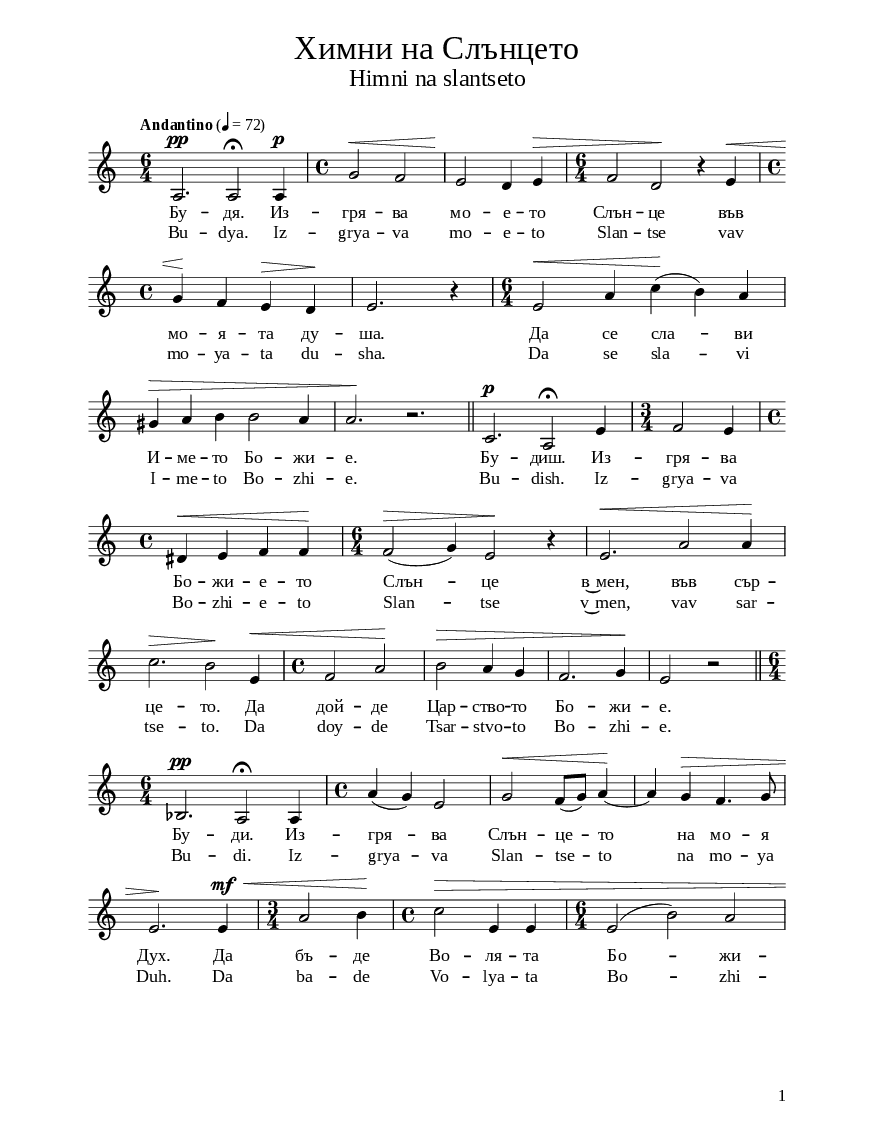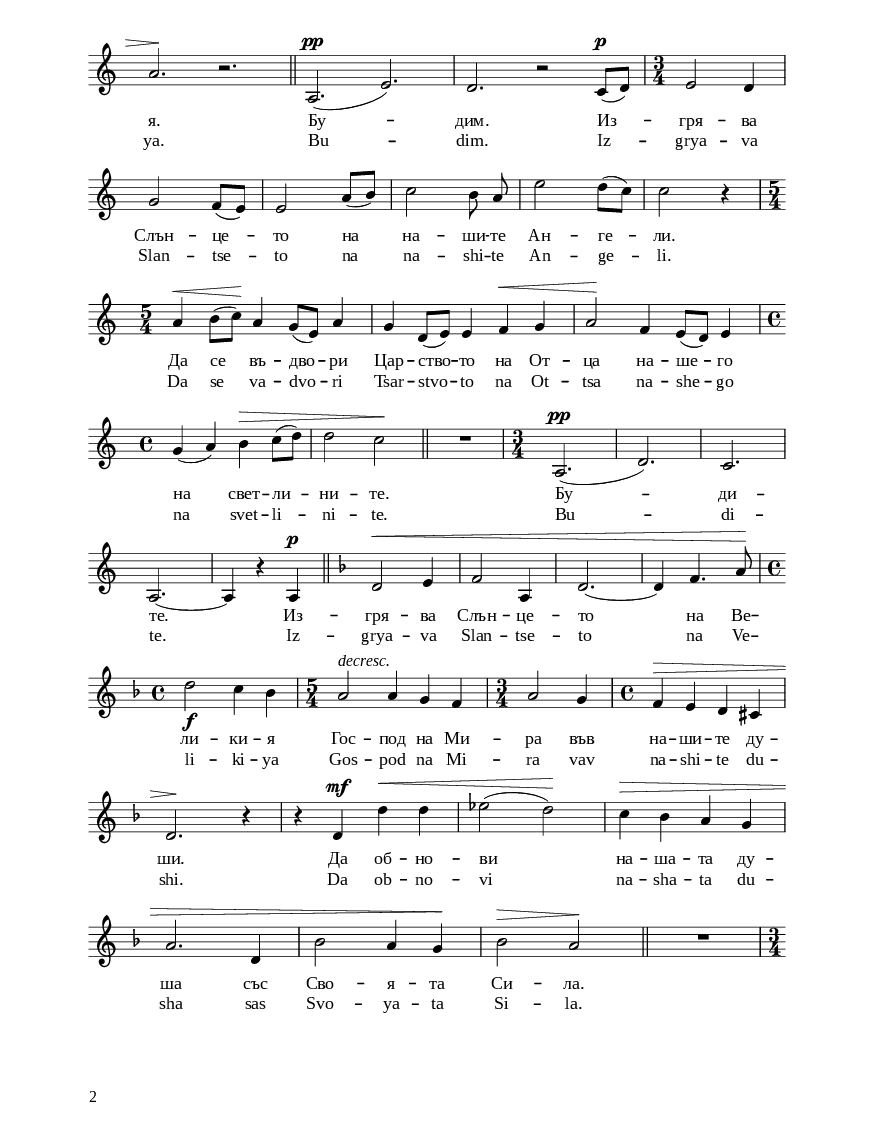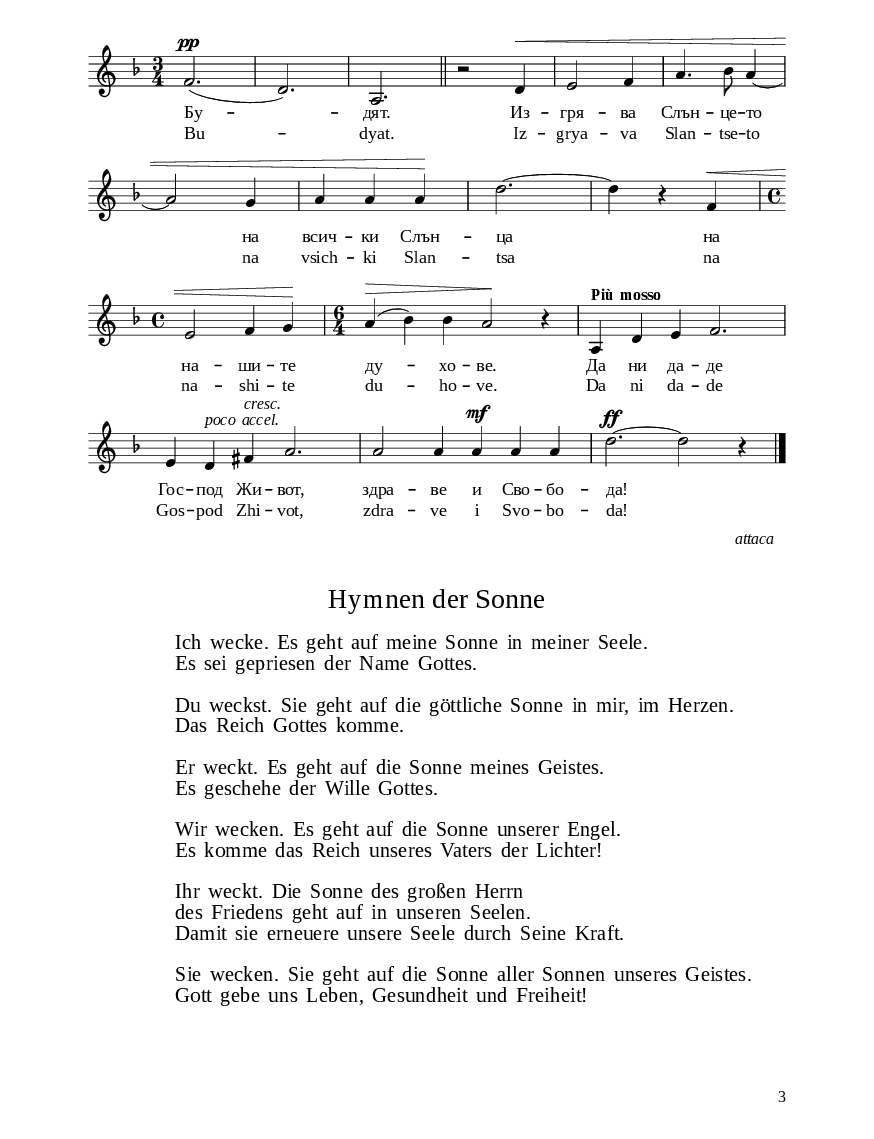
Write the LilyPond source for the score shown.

\version "2.24.0"

% include paper part and global functions
\include "include/globals.ily"

\bookpart {
  \include "include/bookpart-paper.ily"
  \score {
    \include "include/score-layout.ily"

    \new Voice \relative c' {
     \clef treble
      \key c \major
      \time 6/4
      \tempoFunc "Andantino" 4 "72"
      \autoBeamOff
    a2.^\pp  a2 ^\fermata  a4^\p | % 2
  \time 4/4  | % 2
   g'2^\<  f2 | % 3
   e2 \!  d4  e4^\> | % 4
  \time 6/4  | % 4
   f2  d2 \! r4  
   \override Hairpin.to-barline = ##f
   \override Hairpin.after-line-breaking = ##t 
   e4^\< \break | % 5
   
  \time 4/4  | % 5
   g4 \! f4  e4^\>  d4  \! | % 6
   e2. r4 | % 7
  \time 6/4  | % 7
   e2^\<  a4  c4 ( \!  b4 )
   a4 \break | % 8
   gis4^\>  a4  b4  b2  a4
  | % 9
   a2. \! r2. \bar "||"
   c,2.^\p  a2 ^\fermata  e'4 | % 11
  \time 3/4  | % 11
   f2  e4 \break | % 12
    \time 4/4  | % 12
   dis4^\<  e4  f4  f4 \! | % 13
  \time 6/4  | % 13
   f2 (^\>  g4 )  e2 \! r4 | % 14
   e2.^\<  a2  a4 \! \break | % 15
   c2.^\>  b2 \! e,4^\< | % 16
  \time 4/4  | % 16
   f2  a2  \! | % 17
   b2^\>  a4  g4 | % 18
   f2.  g4  \! | % 19
   e2 r2 \bar "||"
  \break | 
  \time 6/4  | 
   bes2.^\pp  a2 ^\fermata  a4 | % 21
  \time 4/4  | % 21
   a'4 (  g4 )  e2 | % 22
   g2^\<  f8 ( [  g8 ) ]  a4 ~ \! | % 23
   a4  g4^\>  f4.  g8 \break | % 24
   e2.  \! e4 \mf ^\< | % 25
  \time 3/4  | % 25
   a2  b4 \! | % 26
  \time 4/4  | % 26
   c2^\>  e,4  e4 | % 27
  \time 6/4  | % 27
   e2 (  b'2 )  a2 \break | % 28
   a2. \! r2. \bar "||"
   a,2. (^\pp  e'2. ) |
   d2. r2  c8 ( [^\p  d8 ) ] | % 31
  \time 3/4  | % 31
   e2  d4  | % 32
     \break g2  f8 ( [  e8 ) ] | % 33
   e2  a8 ( [  b8 ) ] | % 34
   c2  b8  a8 | % 35
   e'2  d8 ( [  c8 ) ] | % 36
   c2 r4 \break | % 37
  \time 5/4  | % 37
   a4^\<  b8 ( [  c8 ) ] \!  a4
   g8 ( [  e8 ) ]  a4 | % 38
   g4  d8 ( [  e8 ) ]  e4  f4
  ^\<  g4 | % 39
   a2  \! f4  e8 ( [  d8 ) ] 
  e4 \break | 
  \time 4/4  |
   g4 (  a4 )  b4^\>  c8 ( [
   d8 ) ] | % 41
   d2  c2 \! \bar "||"
  R1 | % 43
  \time 3/4  | % 43
   a,2.^\pp ( | % 44
   d2. ) | % 45
   c2. \break | % 46
    a2. ~ | % 47
   a4 r4  a4^\p \bar "||"
  \key d \minor | % 48
   d2^\<  e4 | % 49
   f2  a,4 |
   d2. ~ | % 51
   d4  f4.  a8 \! \break | % 52
  \time 4/4  | % 52
   d2  \f  c4  bes4 | % 53
  \time 5/4  | % 53
   a2 ^\markup \italic "decresc."  a4  g4  f4 | % 54
  \time 3/4  | % 54
   a2  g4 | % 55
  \time 4/4  | % 55
   f4^\>  e4  d4  cis4 \break | % 56
   d2.  \! r4 | % 57
  r4  d4 ^\mf  d'4 ^\<  d4 | % 58
   es2 (  d2 ) \! | % 59
   c4  ^\>  bes4  a4  g4
  \break | 
   a2.  d,4 | % 61
   bes'2  a4  g4 \! | % 62
   bes2 ^\>  a2 ^\! \bar "||"
  R1 \break | % 64
  
   \time 3/4  | % 64
   f2.^\pp ( | % 65
   d2. ) | % 66
   a2. \bar "||"
  r2  d4 ^\< | % 68
   e2  f4 | % 69
   a4.  bes8  a4 ~  | \break 
 
   a2  g4 | % 71
   a4  a4  a4 \! | % 72
   d2. ~  | % 73
   d4 r4  f,4 ^\< \break | % 74
  \time 4/4  | % 74
   e2  f4  g4  \! | % 75
  \time 6/4  | % 75
   a4 ( ^\>  bes4 )  bes4  a2  \!
  r4 | % 76
   a,4 ^\markup{ \bold {Più mosso} }  d4  e4
   f2. \break | % 77
   e4  d4 ^\markup{ \italic {poco accel.} } 
  fis4 ^\markup \italic "cresc."  a2. | % 78
   a2  a4  a4 ^\mf  a4  a4 | % 79
   d2. ~ ^\ff  d2 r4 \bar "|."
  }

  \addlyrics { Бу -- дя. Из -- гря -- ва мо -- е --
  то Слън -- це във мо -- я -- та ду
  -- ша. Да се сла  -- ви И -- ме --
  то Бо -- жи -- е. Бу -- диш. Из --
  гря -- ва Бо -- жи -- е -- то Слън 
  -- це в~мен, във сър -- це --
  то. Да дой -- де Цар -- ство -- то
  Бо -- жи -- е. Бу -- ди. Из -- гря
  -- ва Слън -- це -- то  на
  мо -- я Дух. Да бъ -- де Во -- ля --
  та Бо -- жи -- я. Бу -- дим.
  Из  -- гря -- ва Слън -- це --
  то на на -- ши -- те Ан -- ге
  -- ли. Да се  въ -- дво --
  ри Цар -- ство -- то на От --
  ца на -- ше -- го на  свет --
  ли -- ни -- те. Бу -- ди -- те.
   Из -- гря -- ва Слън -- це -- то
   на Ве -- ли -- ки -- я Гос --
  под на Ми -- ра във на -- ши -- те
  ду -- ши. Да об -- но -- ви  на --
  ша -- та ду -- ша със Сво -- я --
  та Си -- ла. Бу -- дят. Из --
  гря -- ва Слън -- це -- то  на
  всич -- ки Слън -- ца  на на --
  ши -- те ду -- хо -- ве. Да ни
  да -- де Гос -- под Жи -- вот, здра
  -- вe и Сво -- бо -- да!  Вяр --
  вам във Те -- бе, Гос -- по
  -- ди, Кой -- то си ми го -- во
  -- рил в‿ми -- на -- ло -- то.
  Вяр -- вам в‿Те -- бе, Гос -- по
  -- ди, Кой -- то ми го -- во --
  риш се -- га. }
    \addlyrics { Bu -- dya. Iz -- grya -- va mo -- e --
  to Slan -- tse vav mo -- ya -- ta du
  -- sha. Da se sla  -- vi I -- me --
  to Bo -- zhi -- e. Bu -- dish. Iz --
  grya -- va Bo -- zhi -- e -- to Slan 
  -- tse v~men, vav sar -- tse --
  to. Da doy -- de Tsar -- stvo -- to
  Bo -- zhi -- e. Bu -- di. Iz -- grya
  -- va Slan -- tse -- to  na
  mo -- ya Duh. Da ba -- de Vo -- lya --
  ta Bo -- zhi -- ya. Bu -- dim.
  Iz  -- grya -- va Slan -- tse --
  to na na -- shi -- te An -- ge
  -- li. Da se  va -- dvo --
  ri Tsar -- stvo -- to na Ot --
  tsa na -- she -- go na  svet --
  li -- ni -- te. Bu -- di -- te.
   Iz -- grya -- va Slan -- tse -- to
   na Ve -- li -- ki -- ya Gos --
  pod na Mi -- ra vav na -- shi -- te
  du -- shi. Da ob -- no -- vi  na --
  sha -- ta du -- sha sas Svo -- ya --
  ta Si -- la. Bu -- dyat. Iz --
  grya -- va Slan -- tse -- to  na
  vsich -- ki Slan -- tsa  na na --
  shi -- te du -- ho -- ve. Da ni
  da -- de Gos -- pod Zhi -- vot, zdra
  -- ve i Svo -- bo -- da!  }

    \header {
      title = \titleFunc "Химни на Слънцето" "Himni na slantseto"
    }

    \midi{}

  } % score

  \markup \raise #2.8 \override #'(baseline-skip . 2) {
    \column {
      \fill-line \italic { "" "" \concat {"attaca" "   " }}
    }
  }
  
  \markup \empty-one

  % include foreign translation(s) of the song
  \version "2.24.2"

\markup \fill-line { \fontsize #deTitleFontSize "Hymnen der Sonne" }
\markup \null
\markup \null
\markup \fontsize #deCoupletFontSize {
  \hspace #7
  \override #`(baseline-skip . ,deCoupletBaselineSkip)

  \column {

   \line { " "Ich wecke. Es geht auf meine Sonne in meiner Seele.}

   \line { " "Es sei gepriesen der Name Gottes.}
   \line { " "}

   \line { " "Du weckst. Sie geht auf die göttliche Sonne in mir, im Herzen.}

   \line { " "Das Reich Gottes komme.}
  \line { " "}
   \line { " "Er weckt. Es geht auf die Sonne meines Geistes.}

   \line { " "Es geschehe der Wille Gottes.}
  \line { " "}
   \line { " "Wir wecken. Es geht auf die Sonne unserer Engel.}

   \line { " "Es komme das Reich unseres Vaters der Lichter!}
  \line { " "}
   \line { " "Ihr weckt. Die Sonne des großen Herrn  }
  \line { " "  des Friedens geht auf in unseren Seelen.}
   \line { " "Damit sie erneuere unsere Seele durch Seine Kraft.}
  \line { " "}

   \line { " "Sie wecken. Sie geht auf die Sonne aller Sonnen unseres Geistes.}

   \line { " "Gott gebe uns Leben, Gesundheit und Freiheit!}

  }
}


} % bookpart

% Più mosso
%
